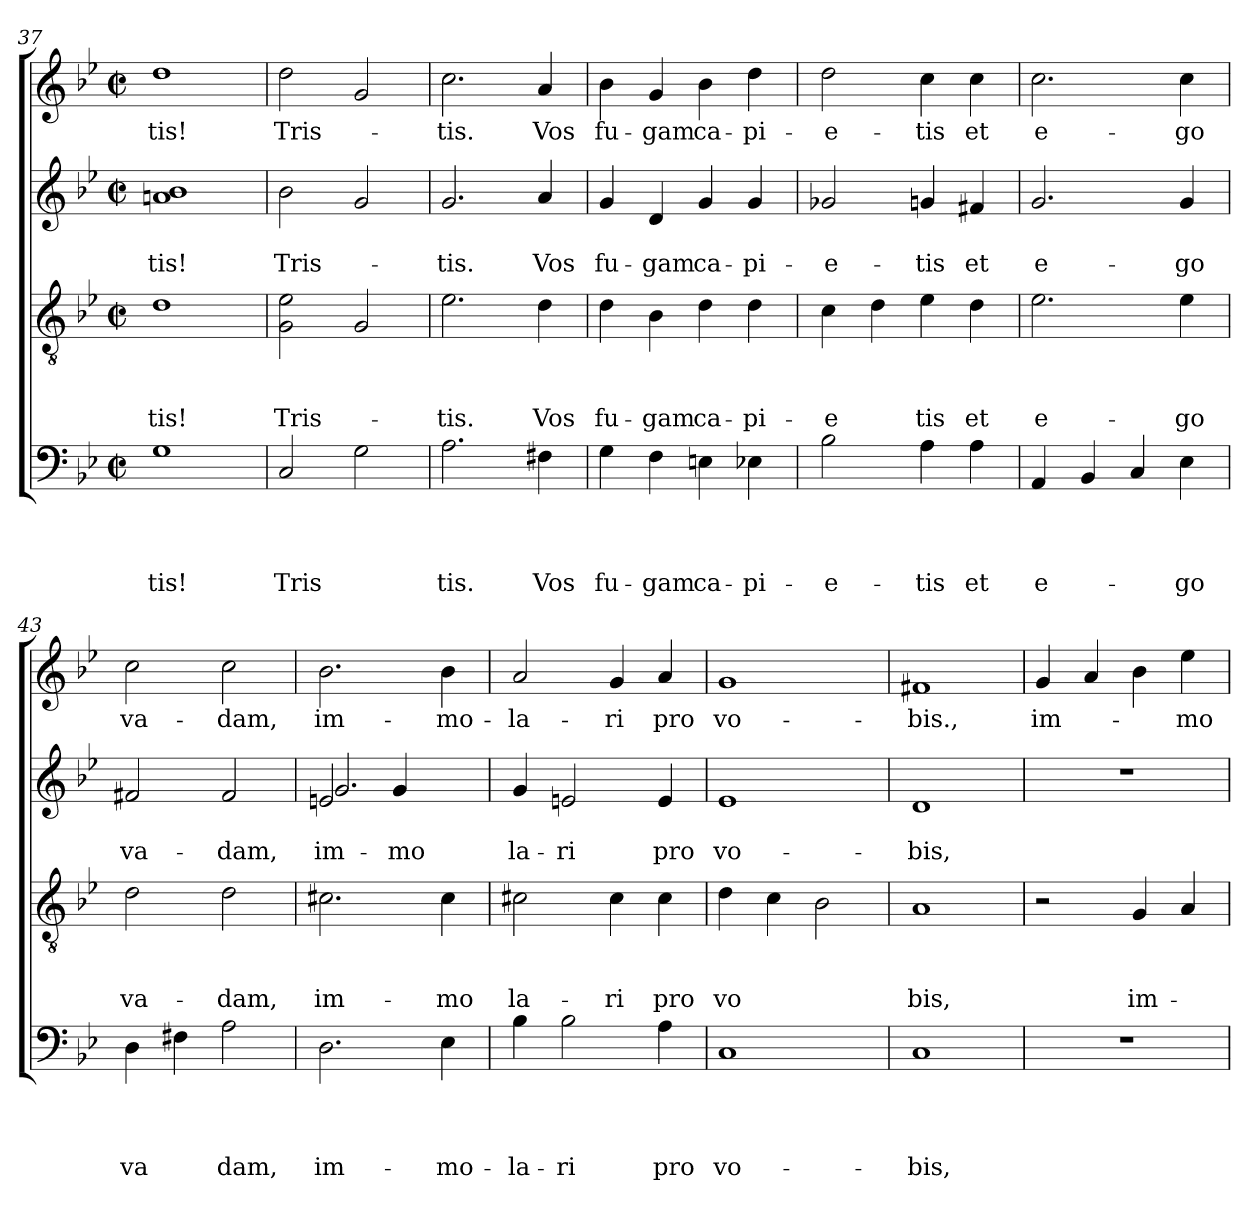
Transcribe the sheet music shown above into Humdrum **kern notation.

**kern	**text	**text	**text	**text	**kern	**text	**text	**text	**kern	**text	**text	**kern	**text
*part4	*part4	*part4	*part4	*part4	*part3	*part3	*part3	*part3	*part2	*part2	*part2	*part1	*part1
*staff4	*staff4	*staff4	*staff4	*staff4	*staff3	*staff3	*staff3	*staff3	*staff2	*staff2	*staff2	*staff1	*staff1
!!LO:LB:g=z
*clefF4	*	*	*	*	*clefGv2	*	*	*	*clefG2	*	*	*clefG2	*
*k[b-e-]	*	*	*	*	*k[b-e-]	*	*	*	*k[b-e-]	*	*	*k[b-e-]	*
*B-:	*	*	*	*	*B-:	*	*	*	*B-:	*	*	*B-:	*
*M2/2	*	*	*	*	*M2/2	*	*	*	*M2/2	*	*	*M2/2	*
*met(c|)	*	*	*	*	*met(c|)	*	*	*	*met(c|)	*	*	*met(c|)	*
=37	=37	=37	=37	=37	=37	=37	=37	=37	=37	=37	=37	=37	=37
!	!	!	!	!LO:LY:b	!	!	!	!LO:LY:b	!	!	!LO:LY:b	!	!LO:LY:b
1G	.	.	.	-tis!	1d	.	.	-tis!	1ani 1b-	.	tis!	1dd	tis!
=38	=38	=38	=38	=38	=38	=38	=38	=38	=38	=38	=38	=38	=38
!	!	!	!	!LO:LY:b	!	!	!	!LO:LY:b	!	!	!LO:LY:b	!	!LO:LY:b
2C/	.	.	.	Tris	2G\ 2e-\	.	.	Tris-	2b-\	.	Tris-	2dd\	Tris-
2G\	.	.	.	.	2G/	.	.	.	2g/	.	.	2g/	.
=39	=39	=39	=39	=39	=39	=39	=39	=39	=39	=39	=39	=39	=39
!	!	!	!	!LO:LY:b	!	!	!	!LO:LY:b	!	!	!LO:LY:b	!	!LO:LY:b
2.A\	.	.	.	tis.	2.e-\	.	.	-tis.	2.g/	.	-tis.	2.cc\	-tis.
!	!	!	!	!LO:LY:b	!	!	!	!LO:LY:b	!	!	!LO:LY:b	!	!LO:LY:b
4F#X\	.	.	.	Vos	4d\	.	.	Vos	4a/	.	Vos	4a/	Vos
=40	=40	=40	=40	=40	=40	=40	=40	=40	=40	=40	=40	=40	=40
!	!	!	!	!LO:LY:b	!	!	!	!LO:LY:b	!	!	!LO:LY:b	!	!LO:LY:b
4G\	.	.	.	fu-	4d\	.	.	fu-	4g/	.	fu-	4b-\	fu-
!	!	!	!	!LO:LY:b	!	!	!	!LO:LY:b	!	!	!LO:LY:b	!	!LO:LY:b
4F\	.	.	.	-gam	4B-\	.	.	-gam	4d/	.	-gam	4g/	-gam
!	!	!	!	!LO:LY:b	!	!	!	!LO:LY:b	!	!	!LO:LY:b	!	!LO:LY:b
4En\	.	.	.	ca-	4d\	.	.	ca-	4g/	.	ca-	4b-\	ca-
!	!	!	!	!LO:LY:b:rj	!	!	!	!LO:LY:b:rj	!	!	!LO:LY:b:rj	!	!LO:LY:b:rj
4E-X\	.	.	.	-pi-	4d\	.	.	-pi-	4g/	.	-pi-	4dd\	-pi-
=41	=41	=41	=41	=41	=41	=41	=41	=41	=41	=41	=41	=41	=41
!	!	!	!	!LO:LY:b:rj	!	!	!	!LO:LY:b:rj	!	!	!LO:LY:b:rj	!	!LO:LY:b:rj
2B-\	.	.	.	-e-	4c\	.	.	-e	2g-X/	.	-e-	2dd\	-e-
.	.	.	.	.	4d\	.	.	.	.	.	.	.	.
!	!	!	!	!LO:LY:b	!	!	!	!LO:LY:b	!	!	!LO:LY:b	!	!LO:LY:b
4A\	.	.	.	-tis	4e-\	.	.	tis	4gn/	.	-tis	4cc\	-tis
!	!	!	!	!LO:LY:b	!	!	!	!LO:LY:b	!	!	!LO:LY:b	!	!LO:LY:b
4A\	.	.	.	et	4d\	.	.	et	4f#X/	.	et	4cc\	et
!!LO:LB:g=z
=42	=42	=42	=42	=42	=42	=42	=42	=42	=42	=42	=42	=42	=42
!	!	!	!	!LO:LY:b:rj	!	!	!	!LO:LY:b:rj	!	!	!LO:LY:b:rj	!	!LO:LY:b:rj
4AA/	.	.	.	e-	2.e-\	.	.	e-	2.g/	.	e-	2.cc\	e-
4BB-/	.	.	.	.	.	.	.	.	.	.	.	.	.
4C/	.	.	.	.	.	.	.	.	.	.	.	.	.
!	!	!	!	!LO:LY:b	!	!	!	!LO:LY:b	!	!	!LO:LY:b	!	!LO:LY:b
4E-\	.	.	.	-go	4e-\	.	.	-go	4g/	.	-go	4cc\	-go
=43	=43	=43	=43	=43	=43	=43	=43	=43	=43	=43	=43	=43	=43
!	!	!	!	!LO:LY:b	!	!	!	!LO:LY:b	!	!	!LO:LY:b	!	!LO:LY:b
4D\	.	.	.	va	2d\	.	.	va-	2f#X/	.	va-	2cc\	va-
4F#X\	.	.	.	.	.	.	.	.	.	.	.	.	.
!	!	!	!	!LO:LY:b	!	!	!	!LO:LY:b	!	!	!LO:LY:b	!	!LO:LY:b
2A\	.	.	.	dam,	2d\	.	.	-dam,	2f#/	.	-dam,	2cc\	-dam,
=44	=44	=44	=44	=44	=44	=44	=44	=44	=44	=44	=44	=44	=44
!	!	!	!	!LO:LY:b	!	!	!	!LO:LY:b	!	!	!LO:LY:b	!	!LO:LY:b
*	*	*	*	*	*	*	*	*	*^	*	*	*	*
2.D\	.	.	.	im-	2.c#X\	.	.	im-	2en/	2.g/	.	im-	2.b-\	im-
!	!	!	!	!	!	!	!	!	!	!	!	!LO:LY:b	!	!
.	.	.	.	.	.	.	.	.	4g/	.	.	-mo	.	.
!	!	!	!	!LO:LY:b	!	!	!	!LO:LY:b	!	!	!	!	!	!LO:LY:b
4E-\	.	.	.	-mo-	4c#\	.	.	-mo	4ryy	4ryy	.	.	4b-\	-mo-
=45	=45	=45	=45	=45	=45	=45	=45	=45	=45	=45	=45	=45	=45	=45
!	!	!	!	!LO:LY:b:rj	!	!	!	!LO:LY:b:rj	!	!	!	!LO:LY:b:rj	!	!LO:LY:b:rj
*	*	*	*	*	*	*	*	*	*v	*v	*	*	*	*
4B-\	.	.	.	-la-	2c#X\	.	.	la-	4g/	.	la-	2a/	-la-
!	!	!	!	!LO:LY:b:rj	!	!	!	!	!	!	!LO:LY:b:rj	!	!
2B-\	.	.	.	-ri	.	.	.	.	2en/	.	-ri	.	.
!	!	!	!	!	!	!	!	!LO:LY:b:rj	!	!	!	!	!LO:LY:b:rj
.	.	.	.	.	4c#\	.	.	-ri	.	.	.	4g/	-ri
!	!	!	!	!LO:LY:b	!	!	!	!LO:LY:b	!	!	!LO:LY:b	!	!LO:LY:b
4A\	.	.	.	pro	4c#\	.	.	pro	4e/	.	pro	4a/	pro
!!LO:PB:g=z
=46	=46	=46	=46	=46	=46	=46	=46	=46	=46	=46	=46	=46	=46
!	!	!	!	!LO:LY:b	!	!	!	!LO:LY:b	!	!	!LO:LY:b	!	!LO:LY:b
1C	.	.	.	vo-	4d\	.	.	vo	1e-i	.	vo-	1g	vo-
.	.	.	.	.	4c\	.	.	.	.	.	.	.	.
.	.	.	.	.	2B-\	.	.	.	.	.	.	.	.
=47	=47	=47	=47	=47	=47	=47	=47	=47	=47	=47	=47	=47	=47
!	!	!	!	!LO:LY:b	!	!	!	!LO:LY:b	!	!	!LO:LY:b	!	!LO:LY:b
1C	.	.	.	-bis,	1A	.	.	bis,	1d	.	-bis,	1f#X	-bis.,
=48	=48	=48	=48	=48	=48	=48	=48	=48	=48	=48	=48	=48	=48
!	!	!	!	!	!	!	!	!	!	!	!	!	!LO:LY:b
1r	.	.	.	.	2r	.	.	.	1r	.	.	4g/	im-
.	.	.	.	.	.	.	.	.	.	.	.	4a/	.
!	!	!	!	!	!	!	!	!LO:LY:b	!	!	!	!	!
.	.	.	.	.	4G/	.	.	im-	.	.	.	4b-\	.
!	!	!	!	!	!	!	!	!	!	!	!	!	!LO:LY:b
.	.	.	.	.	4A/	.	.	.	.	.	.	4ee-\	-mo-
=	=	=	=	=	=	=	=	=	=	=	=	=	=
*-	*-	*-	*-	*-	*-	*-	*-	*-	*-	*-	*-	*-	*-
